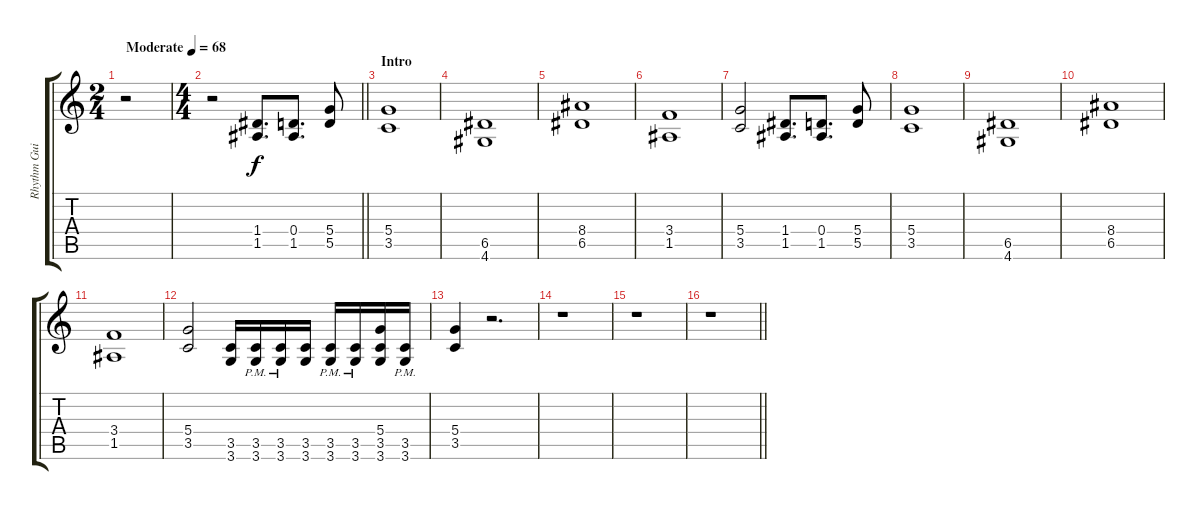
\track ("Rhythm Guitar I" "Rhythm Gui") {instrument overdrivenguitar}
\staff {score tabs}
\tuning (E4 B3 G3 D3 A2 E2) {hide}
\ts (2 4)
\tempo (68 "Moderate")
\clef g2
\ks c
r.2{dy f instrument overdrivenguitar} |
\ts (4 4)
\barLineRight lightlight
r.2 (1.4 1.5).8{d} (0.4 1.5).8{d} (5.4 5.5).8 |
\section ("" "Intro")
(5.4 3.5).1 |
(6.5 4.6).1 |
(8.4 6.5).1 |
(3.4 1.5).1 |
(5.4 3.5).2 (1.4 1.5).8{d} (0.4 1.5).8{d} (5.4 5.5).8 |
(5.4 3.5).1 |
(6.5 4.6).1 |
(8.4 6.5).1 |
(3.4 1.5).1 |
(5.4 3.5).2 (3.5 3.6).16 (3.5{pm} 3.6{pm}).16 (3.5{pm} 3.6{pm}).16 (3.5 3.6).16 (3.5{pm} 3.6{pm}).16 (3.5{pm} 3.6{pm}).16 (5.4 3.5 3.6).16 (3.5{pm} 3.6{pm}).16 |
(5.4 3.5).4 r.2{d} |
r.1 |
r.1 |
\barLineRight lightlight
r.1
